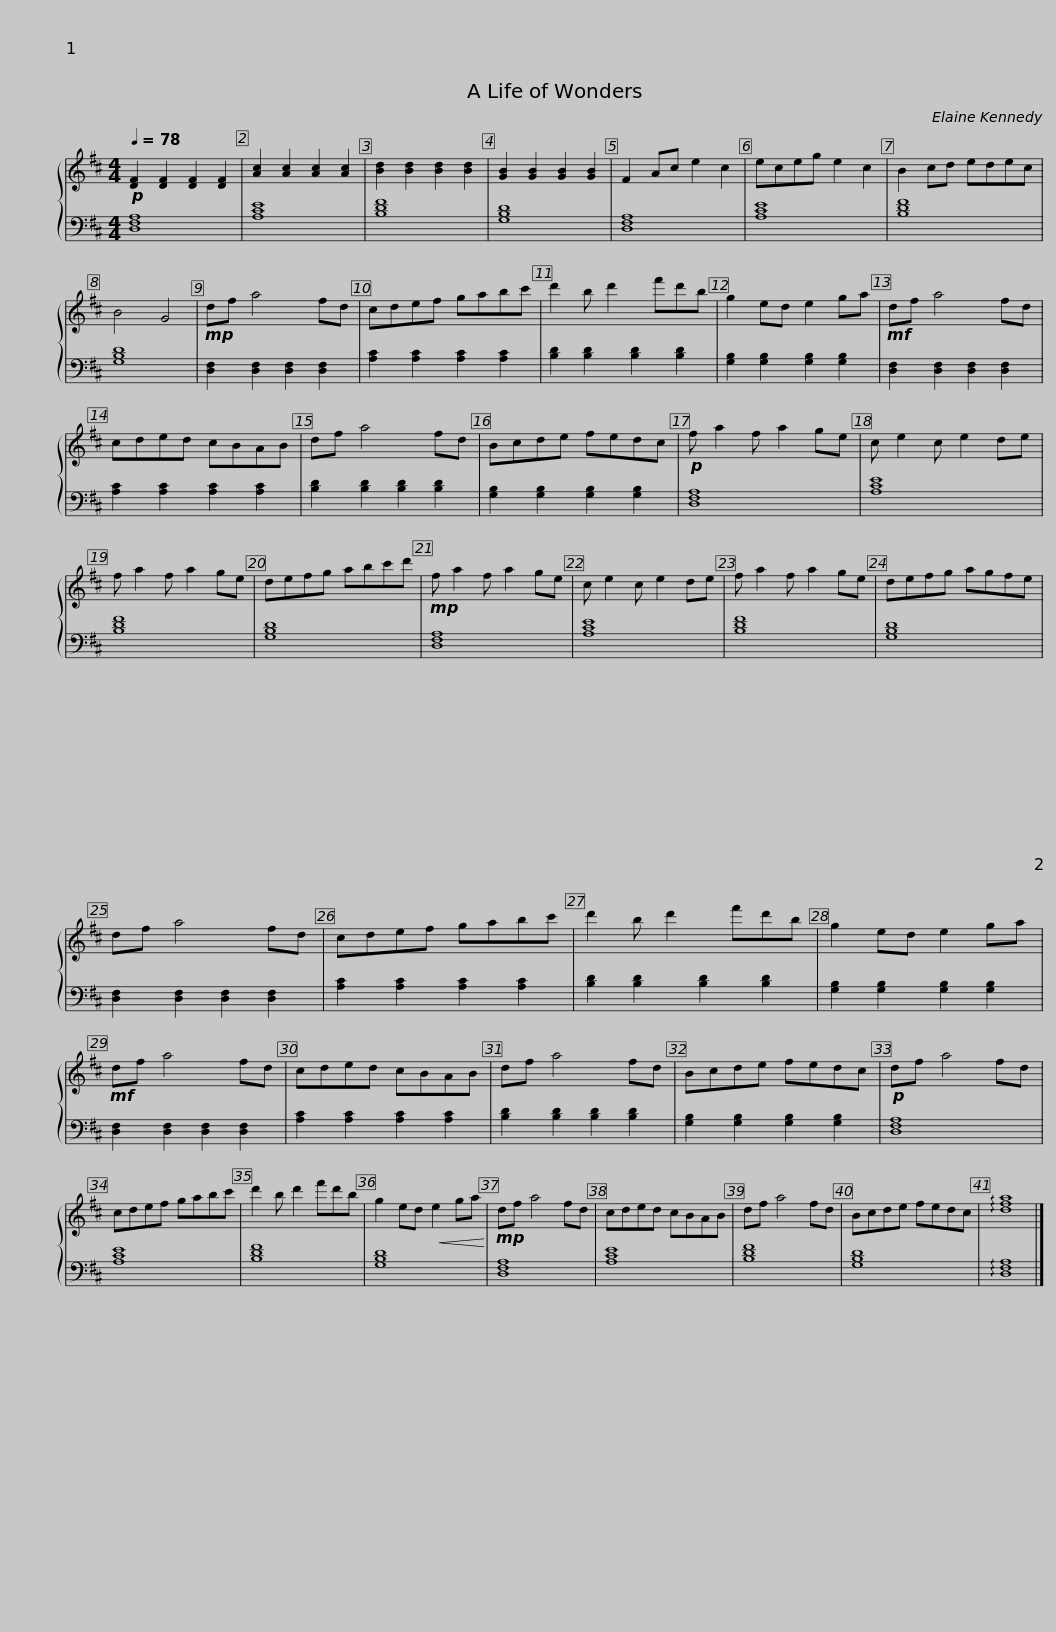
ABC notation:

X:1
%%score { 1 | 2 }
L:1/8
Q:1/4=78
M:4/4
I:linebreak $
K:D
V:1 treble
V:2 bass
V:1
!p! [DF]2 [DF]2 [DF]2 [DF]2 | [Ac]2 [Ac]2 [Ac]2 [Ac]2 | [Bd]2 [Bd]2 [Bd]2 [Bd]2 | [GB]2 [GB]2 [GB]2 [GB]2 | F2 Ac e2 c2 | %5
 eceg e2 c2 | B2 cd edec | B4 G4 |$!mp! df a4 fd | cdef gabc' | %10
 d'2 b d'2 f'd'b | g2 ed e2 ga |!mf! df a4 fd | cded cBAB |$ df a4 fd | %15
 Bcde fedc |!p! f a2 f a2 ge | c e2 c e2 de | f a2 f a2 ge | defg abc'd' |$ %20
!mp! f a2 f a2 ge | c e2 c e2 de | f a2 f a2 ge | defg agfe | df a4 fd | %25
 cdef gabc' |$ d'2 b d'2 f'd'b | g2 ed e2 ga |!mf! df a4 fd | cded cBAB | %30
 df a4 fd | Bcde fedc |$!p! df a4 fd | cdef gabc' | d'2 b d'2 f'd'b | %35
 g2 ed!<(! e2 ga!<)! |!mp! df a4 fd | cded cBAB |$ df a4 fd | Bcde fedc | %40
 !arpeggio![dfa]8 |] %41
V:2
 [D,F,A,]8 | [A,CE]8 | [B,DF]8 | [G,B,D]8 | [D,F,A,]8 | %5
 [A,CE]8 | [B,DF]8 | [G,B,D]8 |$ [D,F,]2 [D,F,]2 [D,F,]2 [D,F,]2 | [A,C]2 [A,C]2 [A,C]2 [A,C]2 | %10
 [B,D]2 [B,D]2 [B,D]2 [B,D]2 | [G,B,]2 [G,B,]2 [G,B,]2 [G,B,]2 | [D,F,]2 [D,F,]2 [D,F,]2 [D,F,]2 | [A,C]2 [A,C]2 [A,C]2 [A,C]2 |$ [B,D]2 [B,D]2 [B,D]2 [B,D]2 | %15
 [G,B,]2 [G,B,]2 [G,B,]2 [G,B,]2 | [D,F,A,]8 | [A,CE]8 | [B,DF]8 | [G,B,D]8 |$ %20
 [D,F,A,]8 | [A,CE]8 | [B,DF]8 | [G,B,D]8 | [D,F,]2 [D,F,]2 [D,F,]2 [D,F,]2 | %25
 [A,C]2 [A,C]2 [A,C]2 [A,C]2 |$ [B,D]2 [B,D]2 [B,D]2 [B,D]2 | [G,B,]2 [G,B,]2 [G,B,]2 [G,B,]2 | [D,F,]2 [D,F,]2 [D,F,]2 [D,F,]2 | [A,C]2 [A,C]2 [A,C]2 [A,C]2 | %30
 [B,D]2 [B,D]2 [B,D]2 [B,D]2 | [G,B,]2 [G,B,]2 [G,B,]2 [G,B,]2 |$ [D,F,A,]8 | [A,CE]8 | [B,DF]8 | %35
 [G,B,D]8 | [D,F,A,]8 | [A,CE]8 |$ [B,DF]8 | [G,B,D]8 | %40
 !arpeggio![D,F,A,]8 |] %41
